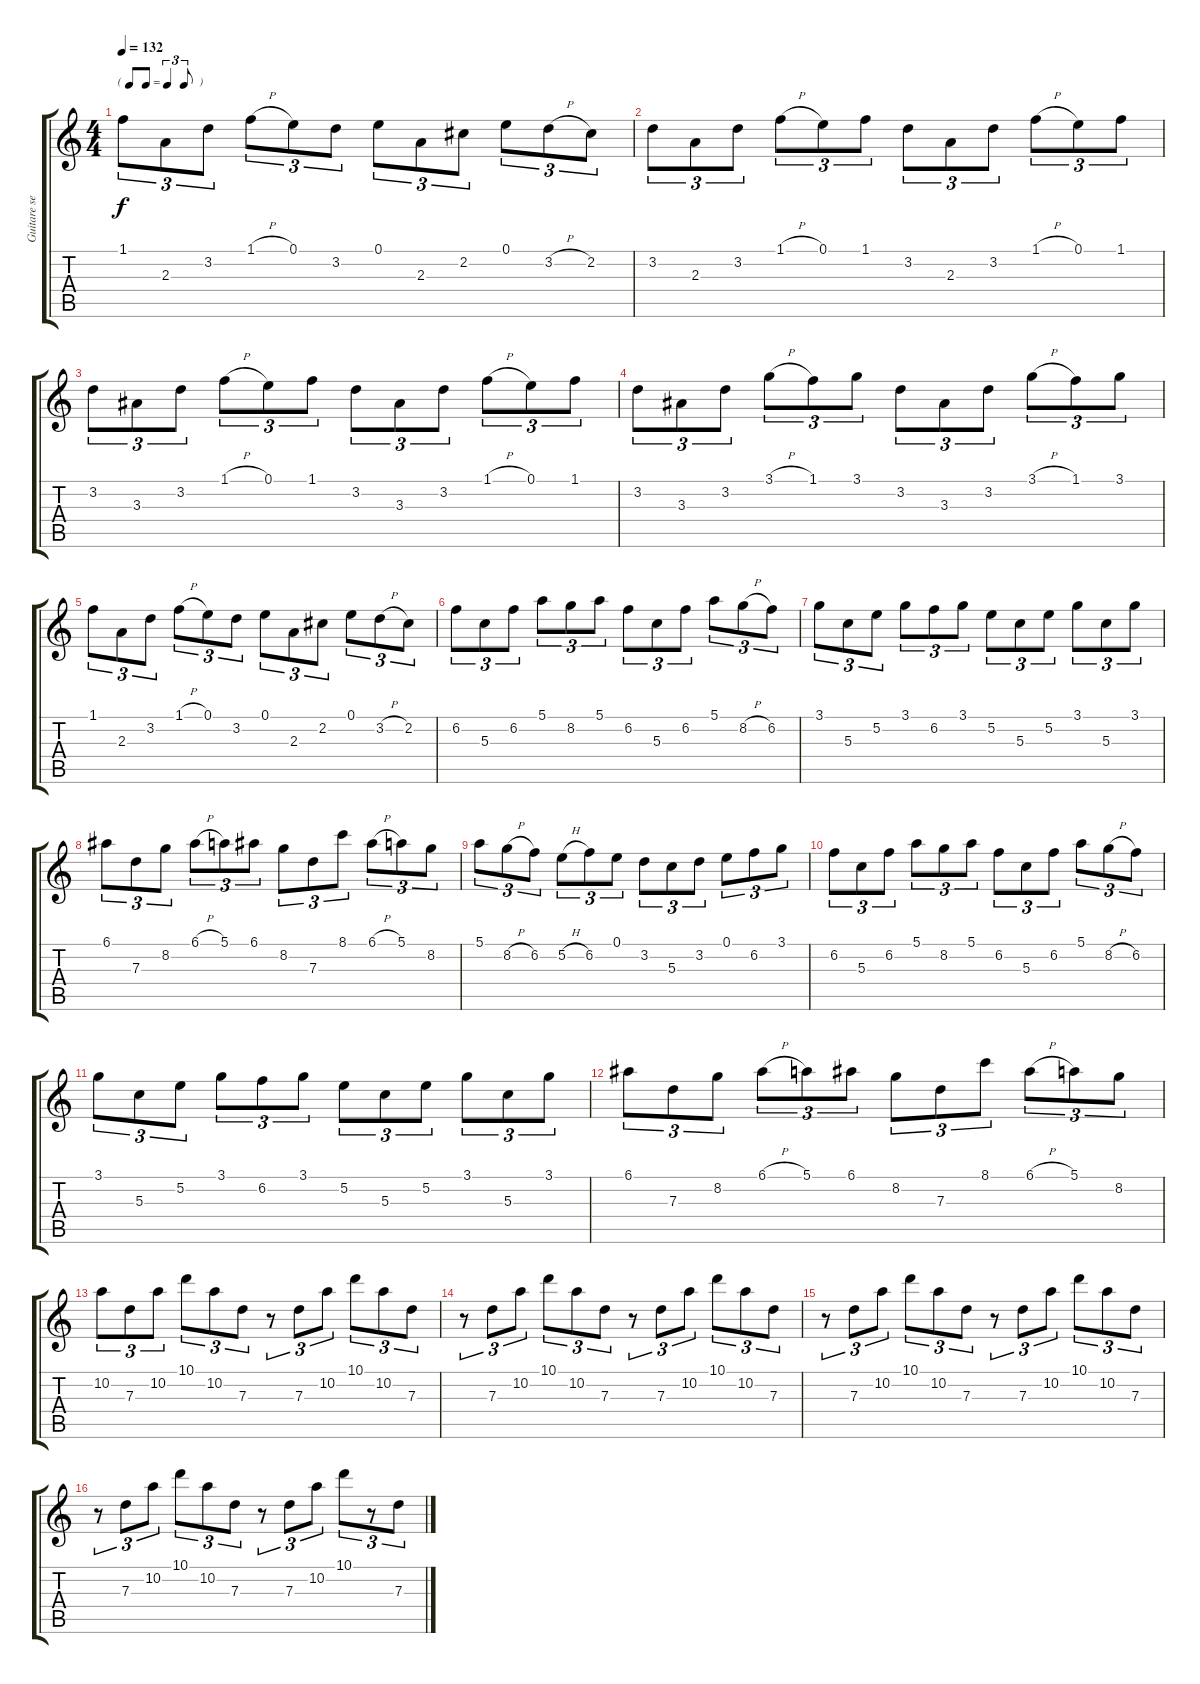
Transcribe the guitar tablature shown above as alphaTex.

\track ("Guitare seule" "Guitare se") {instrument acousticguitarsteel}
\staff {score tabs}
\tuning (E4 B3 G3 D3 A2 E2) {hide}
\ts (4 4)
\tf triplet8th
\tempo 132
\clef g2
\ks c
1.1.8{tu (3 2) dy f} 2.3.8{tu (3 2)} 3.2.8{tu (3 2)} 1.1{h}.8{tu (3 2)} 0.1.8{tu (3 2)} 3.2.8{tu (3 2)} 0.1.8{tu (3 2)} 2.3.8{tu (3 2)} 2.2.8{tu (3 2)} 0.1.8{tu (3 2)} 3.2{h}.8{tu (3 2)} 2.2.8{tu (3 2)} |
3.2.8{tu (3 2)} 2.3.8{tu (3 2)} 3.2.8{tu (3 2)} 1.1{h}.8{tu (3 2)} 0.1.8{tu (3 2)} 1.1.8{tu (3 2)} 3.2.8{tu (3 2)} 2.3.8{tu (3 2)} 3.2.8{tu (3 2)} 1.1{h}.8{tu (3 2)} 0.1.8{tu (3 2)} 1.1.8{tu (3 2)} |
3.2.8{tu (3 2)} 3.3.8{tu (3 2)} 3.2.8{tu (3 2)} 1.1{h}.8{tu (3 2)} 0.1.8{tu (3 2)} 1.1.8{tu (3 2)} 3.2.8{tu (3 2)} 3.3.8{tu (3 2)} 3.2.8{tu (3 2)} 1.1{h}.8{tu (3 2)} 0.1.8{tu (3 2)} 1.1.8{tu (3 2)} |
3.2.8{tu (3 2)} 3.3.8{tu (3 2)} 3.2.8{tu (3 2)} 3.1{h}.8{tu (3 2)} 1.1.8{tu (3 2)} 3.1.8{tu (3 2)} 3.2.8{tu (3 2)} 3.3.8{tu (3 2)} 3.2.8{tu (3 2)} 3.1{h}.8{tu (3 2)} 1.1.8{tu (3 2)} 3.1.8{tu (3 2)} |
1.1.8{tu (3 2)} 2.3.8{tu (3 2)} 3.2.8{tu (3 2)} 1.1{h}.8{tu (3 2)} 0.1.8{tu (3 2)} 3.2.8{tu (3 2)} 0.1.8{tu (3 2)} 2.3.8{tu (3 2)} 2.2.8{tu (3 2)} 0.1.8{tu (3 2)} 3.2{h}.8{tu (3 2)} 2.2.8{tu (3 2)} |
6.2.8{tu (3 2)} 5.3.8{tu (3 2)} 6.2.8{tu (3 2)} 5.1.8{tu (3 2)} 8.2.8{tu (3 2)} 5.1.8{tu (3 2)} 6.2.8{tu (3 2)} 5.3.8{tu (3 2)} 6.2.8{tu (3 2)} 5.1.8{tu (3 2)} 8.2{h}.8{tu (3 2)} 6.2.8{tu (3 2)} |
3.1.8{tu (3 2)} 5.3.8{tu (3 2)} 5.2.8{tu (3 2)} 3.1.8{tu (3 2)} 6.2.8{tu (3 2)} 3.1.8{tu (3 2)} 5.2.8{tu (3 2)} 5.3.8{tu (3 2)} 5.2.8{tu (3 2)} 3.1.8{tu (3 2)} 5.3.8{tu (3 2)} 3.1.8{tu (3 2)} |
6.1.8{tu (3 2)} 7.3.8{tu (3 2)} 8.2.8{tu (3 2)} 6.1{h}.8{tu (3 2)} 5.1.8{tu (3 2)} 6.1.8{tu (3 2)} 8.2.8{tu (3 2)} 7.3.8{tu (3 2)} 8.1.8{tu (3 2)} 6.1{h}.8{tu (3 2)} 5.1.8{tu (3 2)} 8.2.8{tu (3 2)} |
5.1.8{tu (3 2)} 8.2{h}.8{tu (3 2)} 6.2.8{tu (3 2)} 5.2{h}.8{tu (3 2)} 6.2.8{tu (3 2)} 0.1.8{tu (3 2)} 3.2.8{tu (3 2)} 5.3.8{tu (3 2)} 3.2.8{tu (3 2)} 0.1.8{tu (3 2)} 6.2.8{tu (3 2)} 3.1.8{tu (3 2)} |
6.2.8{tu (3 2)} 5.3.8{tu (3 2)} 6.2.8{tu (3 2)} 5.1.8{tu (3 2)} 8.2.8{tu (3 2)} 5.1.8{tu (3 2)} 6.2.8{tu (3 2)} 5.3.8{tu (3 2)} 6.2.8{tu (3 2)} 5.1.8{tu (3 2)} 8.2{h}.8{tu (3 2)} 6.2.8{tu (3 2)} |
3.1.8{tu (3 2)} 5.3.8{tu (3 2)} 5.2.8{tu (3 2)} 3.1.8{tu (3 2)} 6.2.8{tu (3 2)} 3.1.8{tu (3 2)} 5.2.8{tu (3 2)} 5.3.8{tu (3 2)} 5.2.8{tu (3 2)} 3.1.8{tu (3 2)} 5.3.8{tu (3 2)} 3.1.8{tu (3 2)} |
6.1.8{tu (3 2)} 7.3.8{tu (3 2)} 8.2.8{tu (3 2)} 6.1{h}.8{tu (3 2)} 5.1.8{tu (3 2)} 6.1.8{tu (3 2)} 8.2.8{tu (3 2)} 7.3.8{tu (3 2)} 8.1.8{tu (3 2)} 6.1{h}.8{tu (3 2)} 5.1.8{tu (3 2)} 8.2.8{tu (3 2)} |
10.2.8{tu (3 2)} 7.3.8{tu (3 2)} 10.2.8{tu (3 2)} 10.1.8{tu (3 2)} 10.2.8{tu (3 2)} 7.3.8{tu (3 2)} r.8{tu (3 2)} 7.3.8{tu (3 2)} 10.2.8{tu (3 2)} 10.1.8{tu (3 2)} 10.2.8{tu (3 2)} 7.3.8{tu (3 2)} |
r.8{tu (3 2)} 7.3.8{tu (3 2)} 10.2.8{tu (3 2)} 10.1.8{tu (3 2)} 10.2.8{tu (3 2)} 7.3.8{tu (3 2)} r.8{tu (3 2)} 7.3.8{tu (3 2)} 10.2.8{tu (3 2)} 10.1.8{tu (3 2)} 10.2.8{tu (3 2)} 7.3.8{tu (3 2)} |
r.8{tu (3 2)} 7.3.8{tu (3 2)} 10.2.8{tu (3 2)} 10.1.8{tu (3 2)} 10.2.8{tu (3 2)} 7.3.8{tu (3 2)} r.8{tu (3 2)} 7.3.8{tu (3 2)} 10.2.8{tu (3 2)} 10.1.8{tu (3 2)} 10.2.8{tu (3 2)} 7.3.8{tu (3 2)} |
r.8{tu (3 2)} 7.3.8{tu (3 2)} 10.2.8{tu (3 2)} 10.1.8{tu (3 2)} 10.2.8{tu (3 2)} 7.3.8{tu (3 2)} r.8{tu (3 2)} 7.3.8{tu (3 2)} 10.2.8{tu (3 2)} 10.1.8{tu (3 2)} r.8{tu (3 2)} 7.3.8{tu (3 2)}
